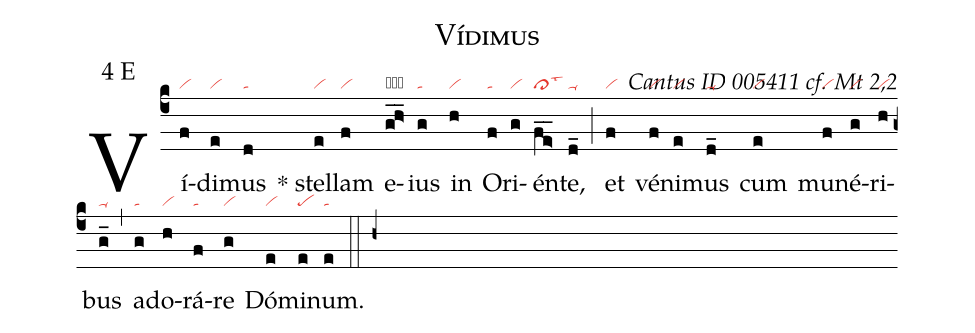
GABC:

name: Vídimus;
mode: 4;
mode-differentia: E;
commentary: Cantus ID 005411 cf. Mt 2,2;
nabc-lines: 1;
%%
(c4)

Ví(f|vi)di(e|vi)mus(d|ta) * stel(e|vi)lam(f|vi) e(gh>__|““pe>1lsal1)ius(g|ta) in(h|vi) O(f|ta)ri(g|vi)én(fe>__|cl>lst3)te,(d_|ta-) (;) et(f|vi) vé(f|vi)ni(e|vi)mus(d_|ta-) cum(e|vi) mu(f|vi)né(g|vi)ri(h|vi)bus(g_|ta-) (,) ad(g|ta)o(h|vi)rá(f|ta)re(g|vi) Dó(e|vi)mi(e|pe)num.(e|ta) (::h+)
